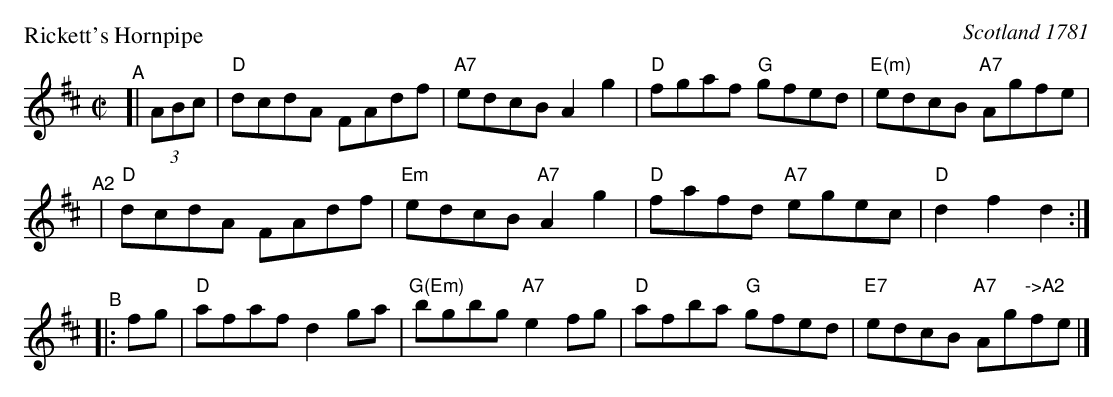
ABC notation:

X:1
P: Rickett's Hornpipe
O: Scotland 1781
M: C|
K: D
"^A"[| (3ABc | "D"dcdA FAdf | "A7"edcB A2g2 | "D"fgaf "G"gfed | "E(m)"edcB "A7"Agfe |
"^A2"| "D"dcdA FAdf | "Em"edcB "A7"A2g2 | "D"fafd "A7"egec | "D"d2f2 d2 :|
"^B"|: fg | "D"afaf d2ga | "G(Em)"bgbg "A7"e2fg | "D"afba "G"gfed | "E7"edcB "A7"Ag"->A2"fe |]
